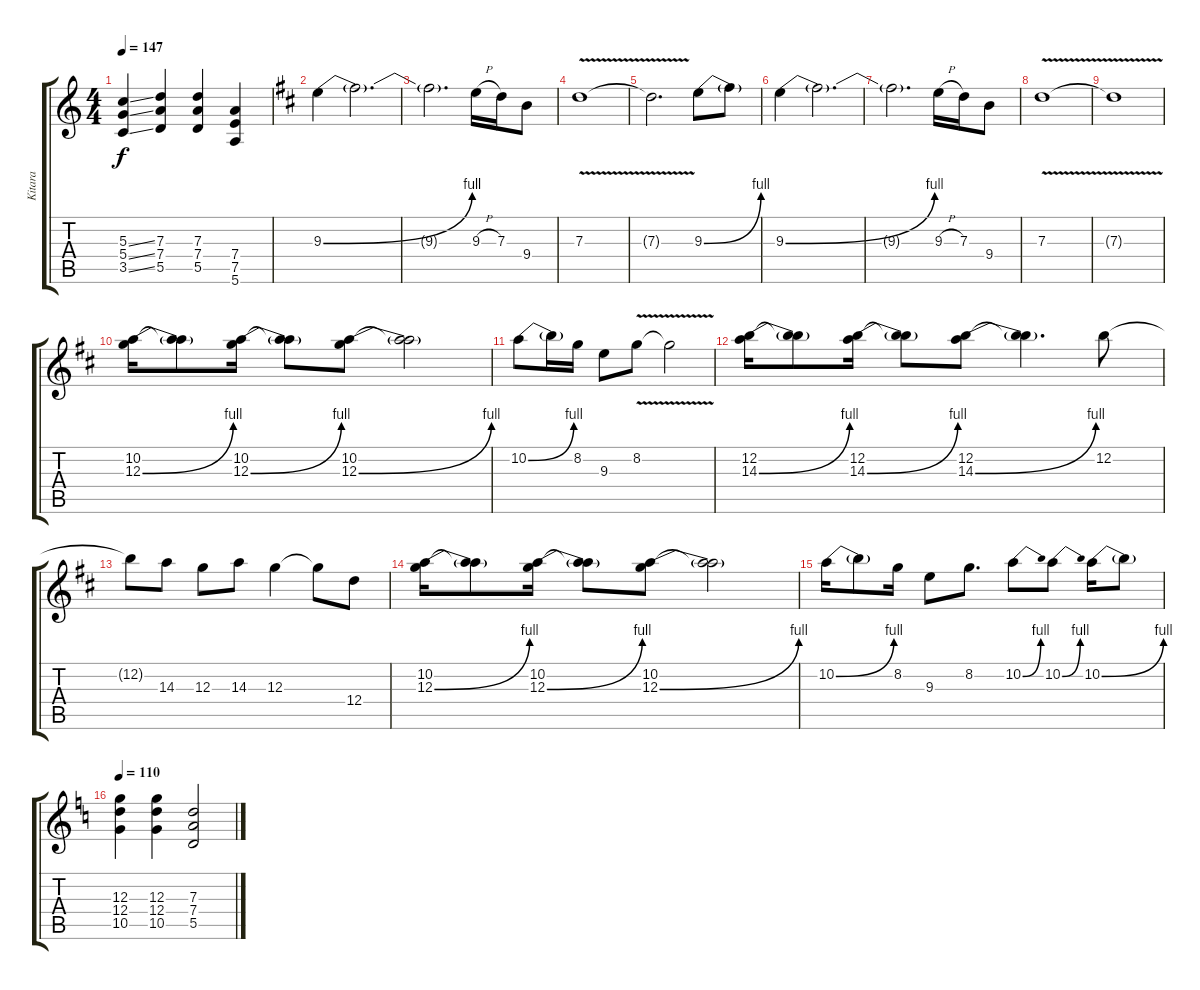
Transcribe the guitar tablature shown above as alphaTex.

\track ("Kitara" "Kitara") {instrument distortionguitar}
\staff {score tabs}
\tuning (E4 B3 G3 D3 A2 E2) {hide}
\ts (4 4)
\tempo 147
\clef g2
\ks c
(5.3{ss} 5.4{ss} 3.5{ss}).4{dy f} (7.3 7.4 5.5).4 (7.3 7.4 5.5).4 (7.4 7.5 5.6).4 |
\ks d
9.3{be (bend 0 0 60 4)}.4 9.3{t}.2{d} |
9.3{t}.2{d} 9.3{h}.16 7.3.16 9.4.8 |
7.3{v}.1 |
7.3{v t}.2{d} 9.3{be (bend 0 0 60 4)}.8 9.3{t}.8 |
9.3{be (bend 0 0 60 4)}.4 9.3{t}.2{d} |
9.3{t}.2{d} 9.3{h}.16 7.3.16 9.4.8 |
7.3{v}.1 |
7.3{v t}.1 |
(10.2 12.3{be (bend 0 0 60 4)}).16 (10.2{t} 12.3{t}).8 (10.2 12.3{be (bend 0 0 60 4)}).16 (10.2{t} 12.3{t}).8 (10.2 12.3{be (bend 0 0 60 4)}).8 (10.2{t} 12.3{t}).2 |
10.2{be (bend 0 0 60 4)}.8 10.2{t}.16 8.2.16 9.3.8 8.2{v}.8 8.2{v t}.2 |
(12.2 14.3{be (bend 0 0 60 4)}).16 (12.2{t} 14.3{t}).8 (12.2 14.3{be (bend 0 0 60 4)}).16 (12.2{t} 14.3{t}).8 (12.2 14.3{be (bend 0 0 60 4)}).8 (12.2{t} 14.3{t}).4{d} 12.2.8 |
12.2{t}.8 14.3.8 12.3.8 14.3.8 12.3.4 12.3{t}.8 12.4.8 |
(10.2 12.3{be (bend 0 0 60 4)}).16 (10.2{t} 12.3{t}).8 (10.2 12.3{be (bend 0 0 60 4)}).16 (10.2{t} 12.3{t}).8 (10.2 12.3{be (bend 0 0 60 4)}).8 (10.2{t} 12.3{t}).2 |
10.2{be (bend 0 0 60 4)}.16 10.2{t}.8 8.2.16 9.3.8 8.2.8{d} 10.2{be (bend 0 0 60 4)}.8 10.2{be (bend 0 0 60 4)}.8 10.2{be (bend 0 0 60 4)}.16 10.2{t}.8 |
\tempo 110
\ks c
(12.3 12.4 10.5).4 (12.3 12.4 10.5).4 (7.3 7.4 5.5).2
